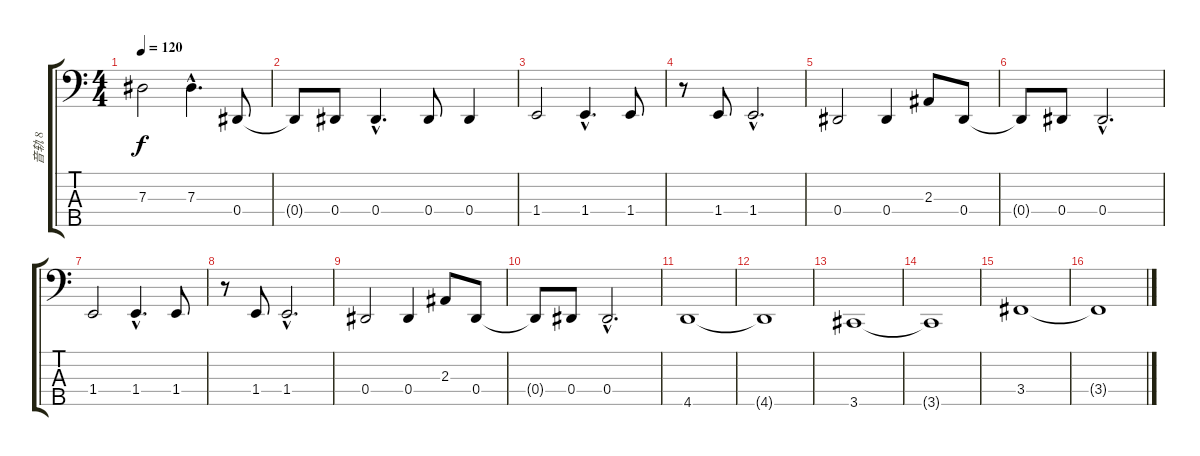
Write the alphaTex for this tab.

\track ("音轨 8" "音轨 8") {instrument electricbassfinger}
\staff {score tabs}
\tuning (Gb2 Db2 Ab1 Eb1 Bb0) {hide}
\ts (4 4)
\tempo 120
\clef f4
\ks c
7.3.2{dy f} 7.3{hac}.4{d} 0.4.8 |
0.4{t}.8 0.4.8 0.4{hac}.4{d} 0.4.8 0.4.4 |
1.4.2 1.4{hac}.4{d} 1.4.8 |
r.8 1.4.8 1.4{hac}.2{d} |
0.4.2 0.4.4 2.3.8 0.4.8 |
0.4{t}.8 0.4.8 0.4{hac}.2{d} |
1.4.2 1.4{hac}.4{d} 1.4.8 |
r.8 1.4.8 1.4{hac}.2{d} |
0.4.2 0.4.4 2.3.8 0.4.8 |
0.4{t}.8 0.4.8 0.4{hac}.2{d} |
4.5.1 |
4.5{t}.1 |
3.5.1 |
3.5{t}.1 |
3.4.1 |
3.4{t}.1
